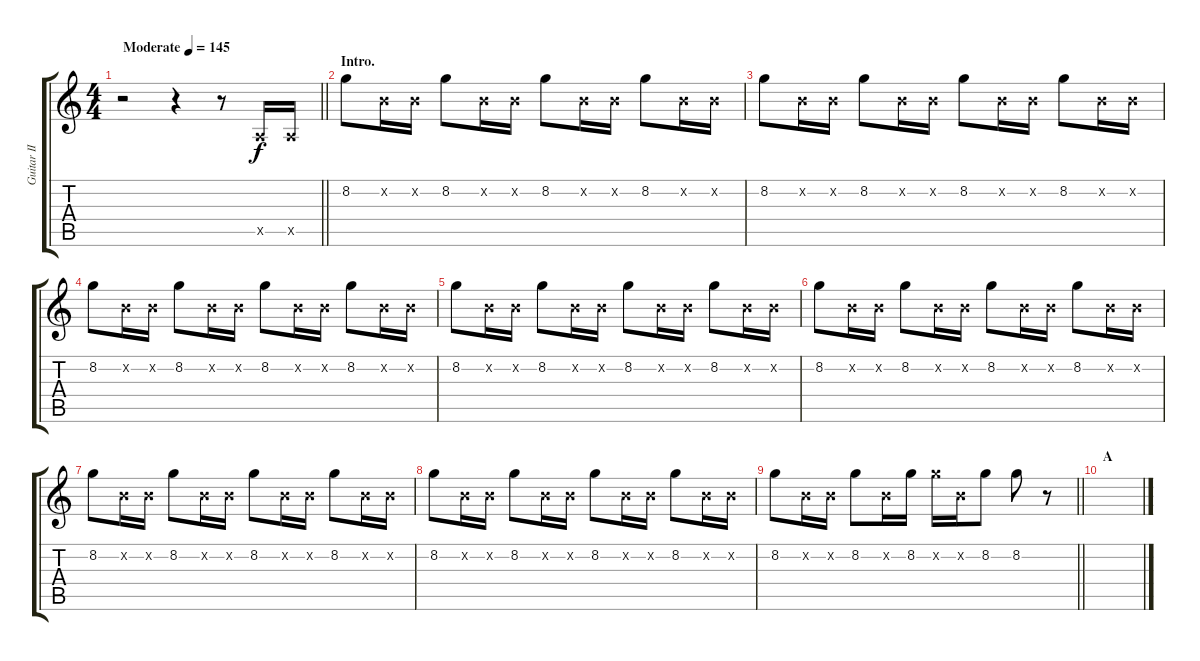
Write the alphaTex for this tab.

\track ("Guitar II (Nakano Azusa)" "Guitar II ") {instrument overdrivenguitar}
\staff {score tabs}
\tuning (E4 B3 G3 D3 A2 E2) {hide}
\ts (4 4)
\tempo (145 "Moderate")
\clef g2
\barLineRight lightlight
\ks c
r.2{dy f instrument overdrivenguitar} r.4 r.8 0.5{x}.16 0.5{x}.16 |
\section ("" "Intro.")
8.2.8 0.2{x}.16 0.2{x}.16 8.2.8 0.2{x}.16 0.2{x}.16 8.2.8 0.2{x}.16 0.2{x}.16 8.2.8 0.2{x}.16 0.2{x}.16 |
8.2.8 0.2{x}.16 0.2{x}.16 8.2.8 0.2{x}.16 0.2{x}.16 8.2.8 0.2{x}.16 0.2{x}.16 8.2.8 0.2{x}.16 0.2{x}.16 |
8.2.8 0.2{x}.16 0.2{x}.16 8.2.8 0.2{x}.16 0.2{x}.16 8.2.8 0.2{x}.16 0.2{x}.16 8.2.8 0.2{x}.16 0.2{x}.16 |
8.2.8 0.2{x}.16 0.2{x}.16 8.2.8 0.2{x}.16 0.2{x}.16 8.2.8 0.2{x}.16 0.2{x}.16 8.2.8 0.2{x}.16 0.2{x}.16 |
8.2.8 0.2{x}.16 0.2{x}.16 8.2.8 0.2{x}.16 0.2{x}.16 8.2.8 0.2{x}.16 0.2{x}.16 8.2.8 0.2{x}.16 0.2{x}.16 |
8.2.8 0.2{x}.16 0.2{x}.16 8.2.8 0.2{x}.16 0.2{x}.16 8.2.8 0.2{x}.16 0.2{x}.16 8.2.8 0.2{x}.16 0.2{x}.16 |
8.2.8 0.2{x}.16 0.2{x}.16 8.2.8 0.2{x}.16 0.2{x}.16 8.2.8 0.2{x}.16 0.2{x}.16 8.2.8 0.2{x}.16 0.2{x}.16 |
\barLineRight lightlight
8.2.8 0.2{x}.16 0.2{x}.16 8.2.8 0.2{x}.16 8.2.16 8.2{x}.16 0.2{x}.16 8.2.8 8.2.8 r.8 |
\section ("" "A")
